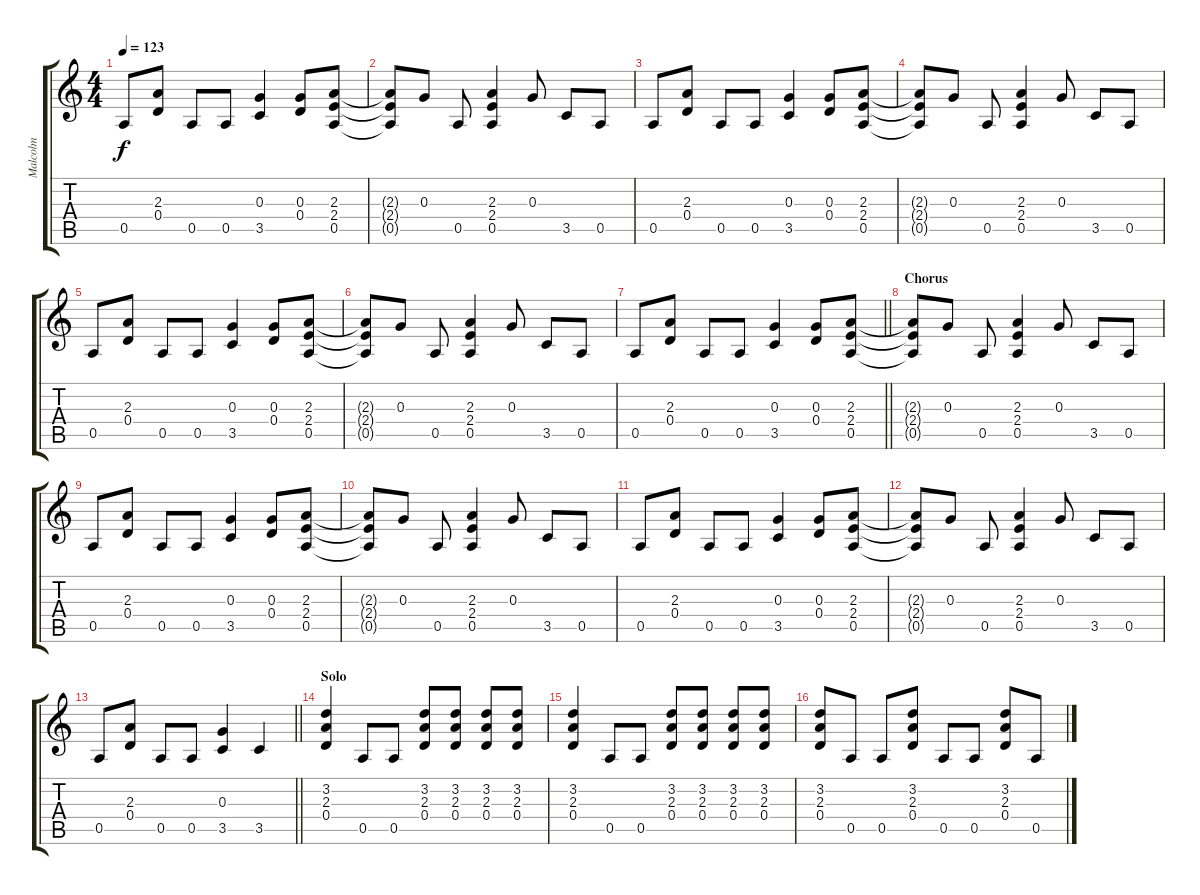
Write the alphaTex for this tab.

\track ("Malcolm" "Malcolm") {instrument overdrivenguitar}
\staff {score tabs}
\tuning (E4 B3 G3 D3 A2 E2) {hide}
\ts (4 4)
\tempo 123
\clef g2
\ks c
0.5.8{dy f} (2.3 0.4).8 0.5.8 0.5.8 (0.3 3.5).4 (0.3 0.4).8 (2.3 2.4 0.5).8 |
(2.3{t} 2.4{t} 0.5{t}).8 0.3.8 0.5.8 (2.3 2.4 0.5).4 0.3.8 3.5.8 0.5.8 |
0.5.8 (2.3 0.4).8 0.5.8 0.5.8 (0.3 3.5).4 (0.3 0.4).8 (2.3 2.4 0.5).8 |
(2.3{t} 2.4{t} 0.5{t}).8 0.3.8 0.5.8 (2.3 2.4 0.5).4 0.3.8 3.5.8 0.5.8 |
0.5.8 (2.3 0.4).8 0.5.8 0.5.8 (0.3 3.5).4 (0.3 0.4).8 (2.3 2.4 0.5).8 |
(2.3{t} 2.4{t} 0.5{t}).8 0.3.8 0.5.8 (2.3 2.4 0.5).4 0.3.8 3.5.8 0.5.8 |
\barLineRight lightlight
0.5.8 (2.3 0.4).8 0.5.8 0.5.8 (0.3 3.5).4 (0.3 0.4).8 (2.3 2.4 0.5).8 |
\section ("" "Chorus")
(2.3{t} 2.4{t} 0.5{t}).8 0.3.8 0.5.8 (2.3 2.4 0.5).4 0.3.8 3.5.8 0.5.8 |
0.5.8 (2.3 0.4).8 0.5.8 0.5.8 (0.3 3.5).4 (0.3 0.4).8 (2.3 2.4 0.5).8 |
(2.3{t} 2.4{t} 0.5{t}).8 0.3.8 0.5.8 (2.3 2.4 0.5).4 0.3.8 3.5.8 0.5.8 |
0.5.8 (2.3 0.4).8 0.5.8 0.5.8 (0.3 3.5).4 (0.3 0.4).8 (2.3 2.4 0.5).8 |
(2.3{t} 2.4{t} 0.5{t}).8 0.3.8 0.5.8 (2.3 2.4 0.5).4 0.3.8 3.5.8 0.5.8 |
\barLineRight lightlight
0.5.8 (2.3 0.4).8 0.5.8 0.5.8 (0.3 3.5).4 3.5.4 |
\section ("" "Solo")
(3.2 2.3 0.4).4 0.5.8 0.5.8 (3.2 2.3 0.4).8 (3.2 2.3 0.4).8 (3.2 2.3 0.4).8 (3.2 2.3 0.4).8 |
(3.2 2.3 0.4).4 0.5.8 0.5.8 (3.2 2.3 0.4).8 (3.2 2.3 0.4).8 (3.2 2.3 0.4).8 (3.2 2.3 0.4).8 |
(3.2 2.3 0.4).8 0.5.8 0.5.8 (3.2 2.3 0.4).8 0.5.8 0.5.8 (3.2 2.3 0.4).8 0.5.8
